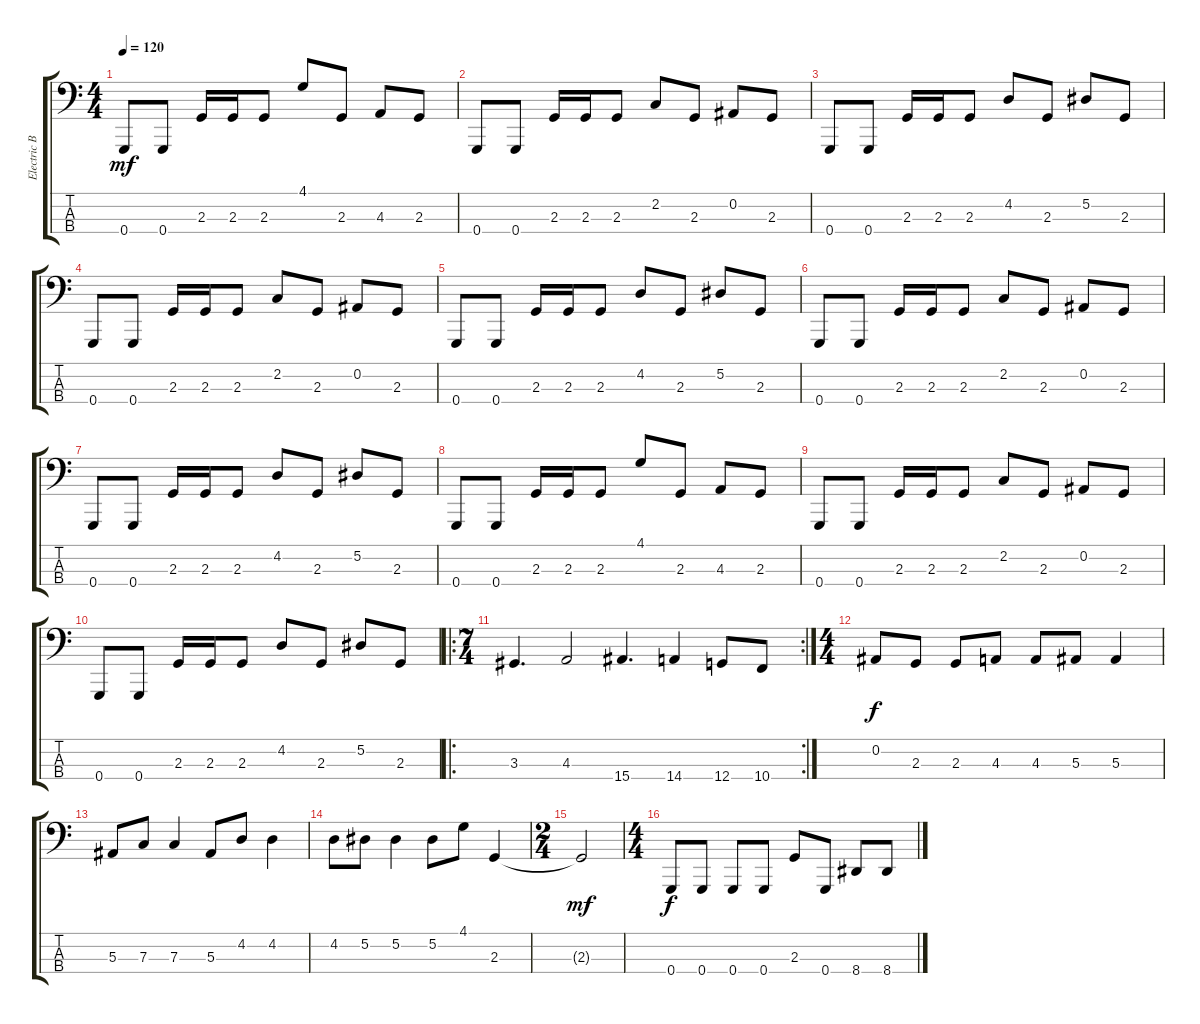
\track ("Electric Bass" "Electric B") {instrument electricbasspick}
\staff {score tabs}
\tuning (Eb2 Bb1 F1 G0) {hide}
\ts (4 4)
\tempo 120
\clef f4
\ks c
0.4.8{dy mf} 0.4.8 2.3.16 2.3.16 2.3.8 4.1.8 2.3.8 4.3.8 2.3.8 |
0.4.8 0.4.8 2.3.16 2.3.16 2.3.8 2.2.8 2.3.8 0.2.8 2.3.8 |
0.4.8 0.4.8 2.3.16 2.3.16 2.3.8 4.2.8 2.3.8 5.2.8 2.3.8 |
0.4.8 0.4.8 2.3.16 2.3.16 2.3.8 2.2.8 2.3.8 0.2.8 2.3.8 |
0.4.8 0.4.8 2.3.16 2.3.16 2.3.8 4.2.8 2.3.8 5.2.8 2.3.8 |
0.4.8 0.4.8 2.3.16 2.3.16 2.3.8 2.2.8 2.3.8 0.2.8 2.3.8 |
0.4.8 0.4.8 2.3.16 2.3.16 2.3.8 4.2.8 2.3.8 5.2.8 2.3.8 |
0.4.8 0.4.8 2.3.16 2.3.16 2.3.8 4.1.8 2.3.8 4.3.8 2.3.8 |
0.4.8 0.4.8 2.3.16 2.3.16 2.3.8 2.2.8 2.3.8 0.2.8 2.3.8 |
0.4.8 0.4.8 2.3.16 2.3.16 2.3.8 4.2.8 2.3.8 5.2.8 2.3.8 |
\ro
\rc 2
\ts (7 4)
3.3.4{d} 4.3.2 15.4.4{d} 14.4.4 12.4.8 10.4.8 |
\ts (4 4)
0.2.8{dy f} 2.3.8 2.3.8 4.3.8 4.3.8 5.3.8 5.3.4 |
5.3.8 7.3.8 7.3.4 5.3.8 4.2.8 4.2.4 |
4.2.8 5.2.8 5.2.4 5.2.8 4.1.8 2.3.4 |
\ts (2 4)
2.3{t}.2{dy mf} |
\ts (4 4)
0.4.8{dy f} 0.4.8 0.4.8 0.4.8 2.3.8 0.4.8 8.4.8 8.4.8
